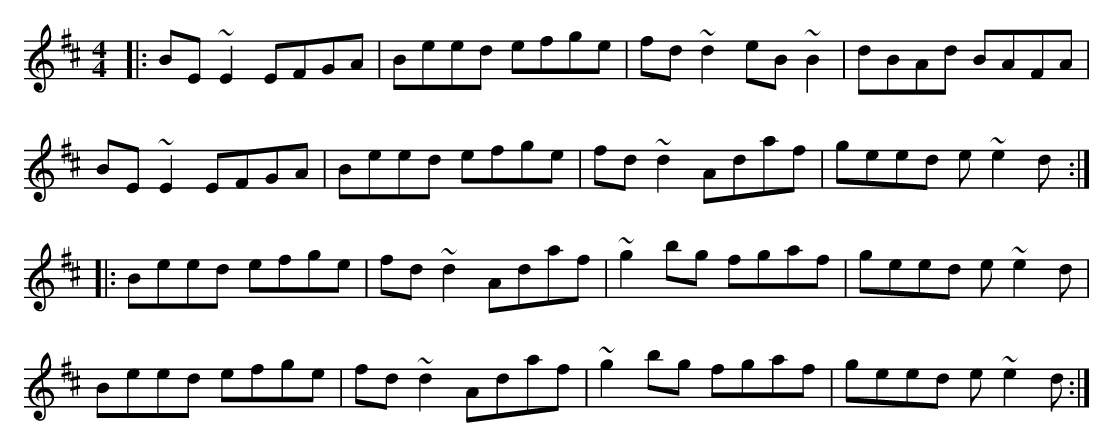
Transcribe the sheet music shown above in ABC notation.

X:1
M:4/4
K:Edor
|:BE~E2 EFGA|Beed efge|fd~d2 eB~B2|dBAd BAFA|
BE~E2 EFGA|Beed efge|fd~d2 Adaf|geed e~e2d:|
|:Beed efge|fd~d2 Adaf|~g2bg fgaf|geed e~e2d|
Beed efge|fd~d2 Adaf|~g2bg fgaf|geed e~e2d:|
